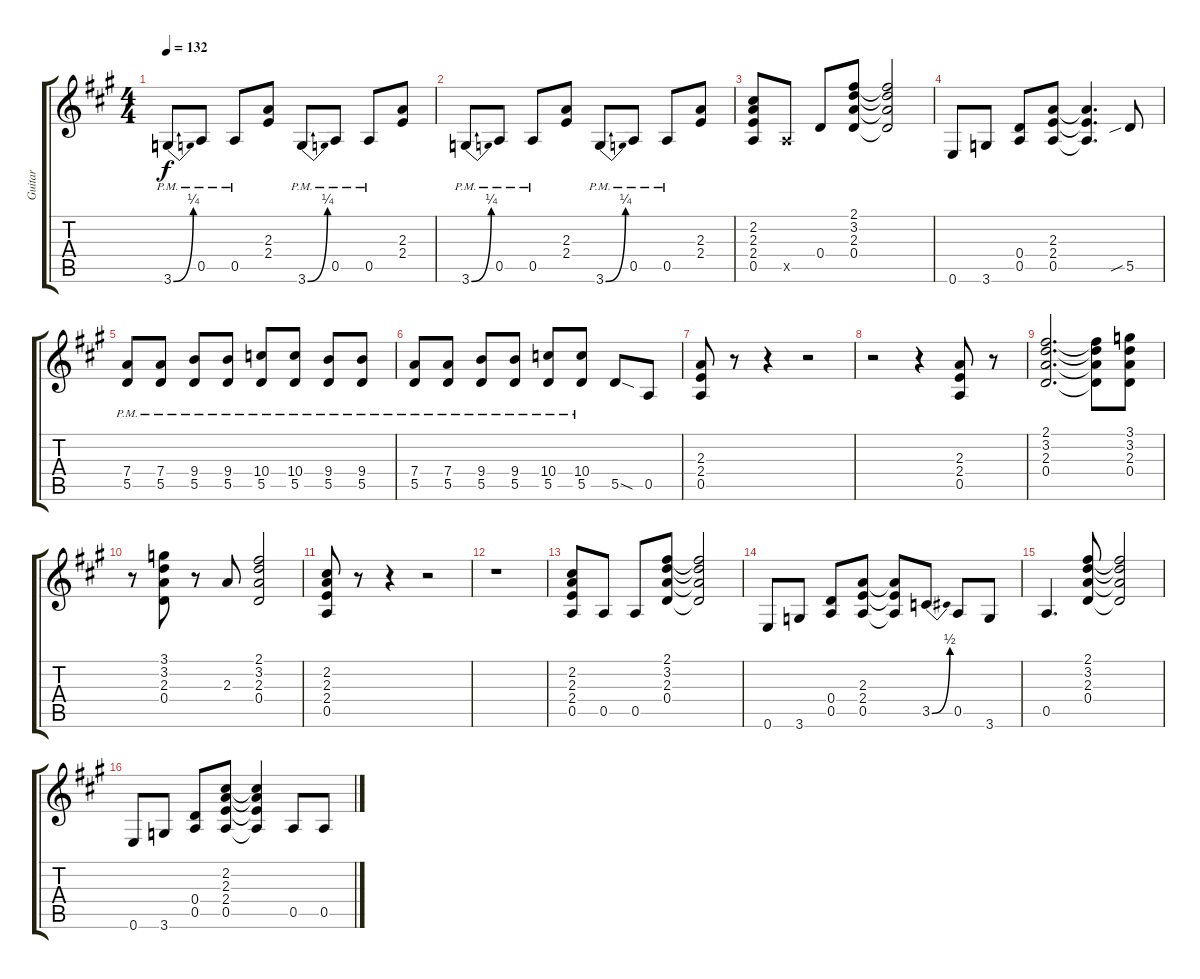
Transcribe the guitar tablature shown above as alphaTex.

\track ("Guitar" "Guitar") {instrument distortionguitar}
\staff {score tabs}
\tuning (E4 B3 G3 D3 A2 E2) {hide}
\ts (4 4)
\tempo 132
\clef g2
\ks a
3.6{be (bend 0 0 60 1) pm}.8{dy f} 0.5{pm}.8 0.5{pm}.8 (2.3 2.4).8 3.6{be (bend 0 0 60 1) pm}.8 0.5{pm}.8 0.5{pm}.8 (2.3 2.4).8 |
3.6{be (bend 0 0 60 1) pm}.8 0.5{pm}.8 0.5{pm}.8 (2.3 2.4).8 3.6{be (bend 0 0 60 1) pm}.8 0.5{pm}.8 0.5{pm}.8 (2.3 2.4).8 |
(2.2 2.3 2.4 0.5).8 0.5{x}.8 0.4.8 (2.1 3.2 2.3 0.4).8 (2.1{t} 3.2{t} 2.3{t} 0.4{t}).2 |
0.6.8 3.6.8 (0.4 0.5).8 (2.3 2.4 0.5).8 (2.3{t} 2.4{t} 0.5{t}).4{d} 5.5{sib}.8 |
(7.4{pm} 5.5{pm}).8 (7.4{pm} 5.5{pm}).8 (9.4{pm} 5.5{pm}).8 (9.4{pm} 5.5{pm}).8 (10.4{pm} 5.5{pm}).8 (10.4{pm} 5.5{pm}).8 (9.4{pm} 5.5{pm}).8 (9.4{pm} 5.5{pm}).8 |
(7.4{pm} 5.5{pm}).8 (7.4{pm} 5.5{pm}).8 (9.4{pm} 5.5{pm}).8 (9.4{pm} 5.5{pm}).8 (10.4{pm} 5.5{pm}).8 (10.4{pm} 5.5{pm}).8 5.5{sod}.8 0.5.8 |
(2.3 2.4 0.5).8 r.8 r.4 r.2 |
r.2 r.4 (2.3 2.4 0.5).8 r.8 |
(2.1 3.2 2.3 0.4).2{d} (2.1{t} 3.2{t} 2.3{t} 0.4{t}).8 (3.1 3.2 2.3 0.4).8 |
r.8 (3.1 3.2 2.3 0.4).8 r.8 2.3.8 (2.1 3.2 2.3 0.4).2 |
(2.2 2.3 2.4 0.5).8 r.8 r.4 r.2 |
r.1 |
(2.2 2.3 2.4 0.5).8 0.5.8 0.5.8 (2.1 3.2 2.3 0.4).8 (2.1{t} 3.2{t} 2.3{t} 0.4{t}).2 |
0.6.8 3.6.8 (0.4 0.5).8 (2.3 2.4 0.5).8 (2.3{t} 2.4{t} 0.5{t}).8 3.5{be (bend 0 0 60 2)}.8 0.5.8 3.6.8 |
0.5.4{d} (2.1 3.2 2.3 0.4).8 (2.1{t} 3.2{t} 2.3{t} 0.4{t}).2 |
0.6.8 3.6.8 (0.4 0.5).8 (2.2 2.3 2.4 0.5).8 (2.2{t} 2.3{t} 2.4{t} 0.5{t}).4 0.5.8 0.5.8
